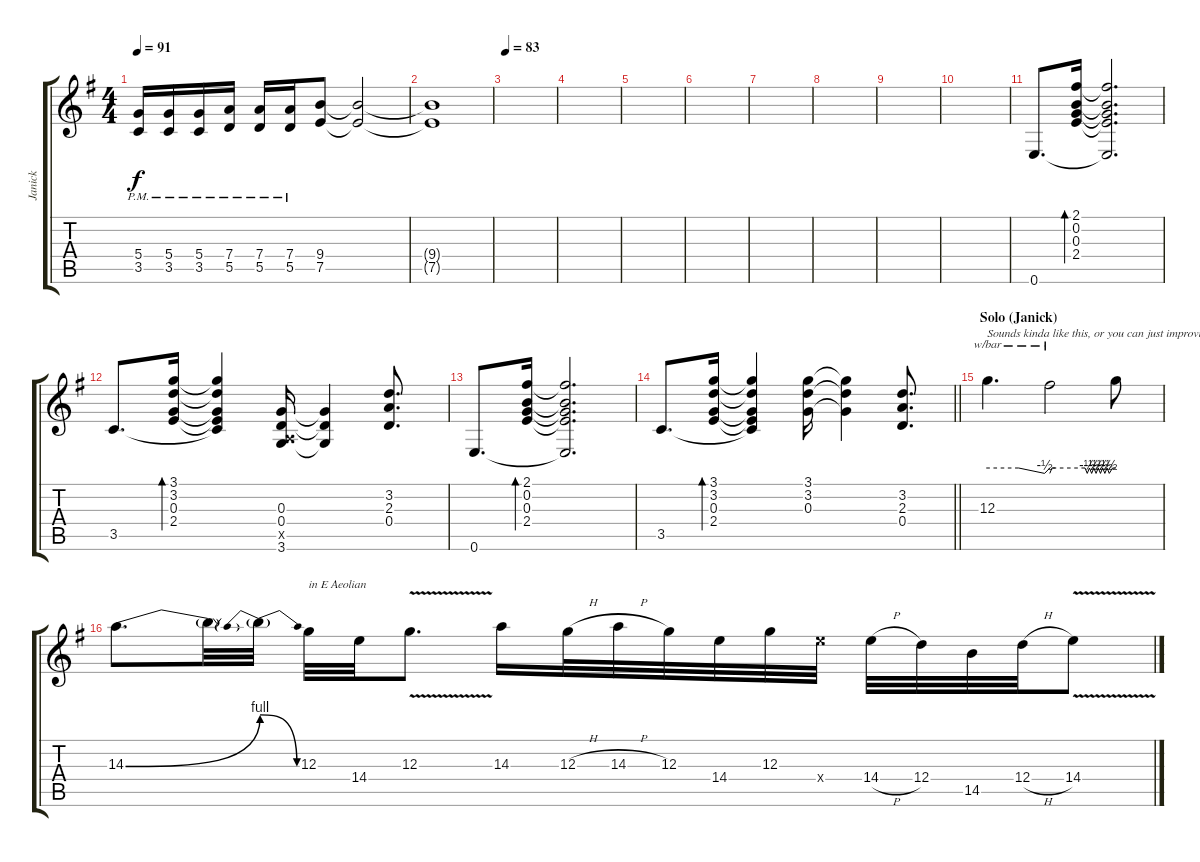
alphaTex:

\track ("Janick" "Janick") {instrument distortionguitar}
\staff {score tabs}
\tuning (E4 B3 G3 D3 A2 E2) {hide}
\ts (4 4)
\tempo 91
\clef g2
\ks eminor
(5.4{pm} 3.5{pm}).16{dy f} (5.4{pm} 3.5{pm}).16 (5.4{pm} 3.5{pm}).16 (7.4{pm} 5.5{pm}).16 (7.4{pm} 5.5{pm}).16 (7.4{pm} 5.5{pm}).16 (9.4 7.5).8 (9.4{t} 7.5{t}).2 |
(9.4{t} 7.5{t}).1{volume 0} |
\tempo 83
|
|
|
|
|
|
|
|
0.6.8{d} (2.1 0.2 0.3 2.4).16{bd 120} (2.1{t} 0.2{t} 0.3{t} 2.4{t} 0.6{t}).2{d} |
3.5.8{d} (3.1 3.2 0.3 2.4).16{bd 60} (3.1{t} 3.2{t} 0.3{t} 2.4{t} 3.5{t}).4 (0.3 0.4 0.5{x} 3.6).16 (0.3{t} 0.4{t} 3.6{t}).4 (3.2 2.3 0.4).8{d} |
0.6.8{d} (2.1 0.2 0.3 2.4).16{bd 120} (2.1{t} 0.2{t} 0.3{t} 2.4{t} 0.6{t}).2{d} |
\barLineRight lightlight
3.5.8{d} (3.1 3.2 0.3 2.4).16{bd 60} (3.1{t} 3.2{t} 0.3{t} 2.4{t} 3.5{t}).4 (3.1 3.2 0.3).16 (3.1{t} 3.2{t} 0.3{t}).4 (3.2 2.3 0.4).8{d} |
\section ("" "Solo (Janick)")
12.3.4{d tbe (custom default 0 0 30 0 55 -2 60 0) txt "Sounds kinda like this, or you can just improvise" volume 12} 12.3{t}.2{tbe (custom default 0 -2 2 0 5 0 32 0 34 -2 36 0 38 -2 40 0 42 -2 44 0 46 -2 48 0 50 -2 52 0 54 -2 57 0 60 0)} 12.3{t}.8 |
14.3{be (bend 0 0 60 4)}.8{d} 14.3{t}.32 14.3{be (prebendrelease 0 4 60 0) t}.32 12.3.32{txt "in E Aeolian"} 14.4.32 12.3{v}.8{d} 14.3.16 12.3{h}.32 14.3{h}.32 12.3.32 14.4.32 12.3.32 14.4{x}.32 14.4{h}.32 12.4.32 14.5.32 12.4{h}.32 14.4{v}.8
